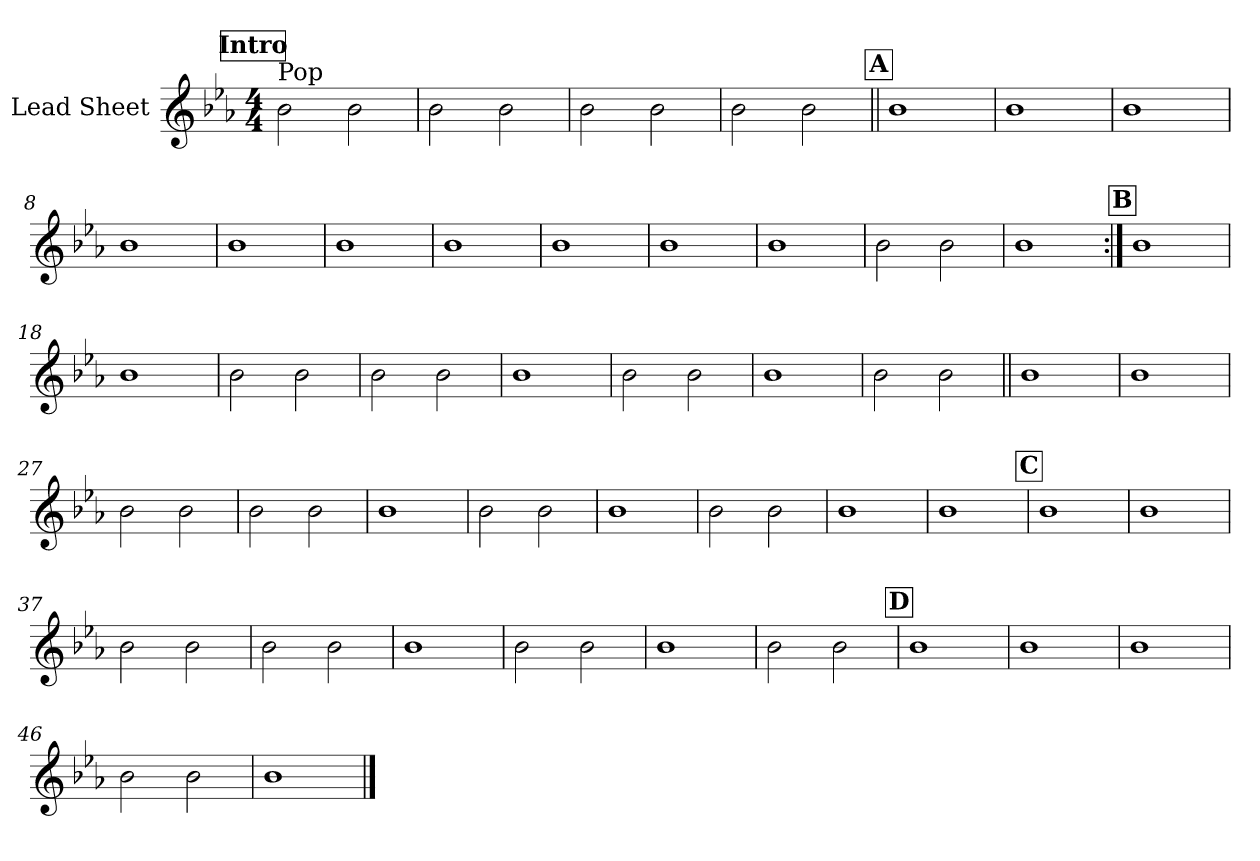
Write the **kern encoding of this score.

**kern
*part1
*staff1
*I"Lead Sheet
*clefG2
*k[b-e-a-]
*E-:
*M4/4
*MM86
!!LO:REH:place=s1:a:fs=14:t=Intro
=1
!LO:TX:a:t=Pop
2b-\
2b-\
=2
2b-\
2b-\
=3
2b-\
2b-\
=4
2b-\
2b-\
!!LO:LB:g=z
!!LO:REH:place=s1:a:fs=14:t=A
=5||
1b-
=6
1b-
=7
1b-
=8
1b-
!!LO:LB:g=z
=9
1b-
=10
1b-
=11
1b-
=12
1b-
!!LO:LB:g=z
=13
1b-
=14
1b-
=15
2b-\
2b-\
=16
1b-
!!LO:LB:g=z
!!LO:REH:place=s1:a:fs=14:t=B
=17:|!
1b-
=18
1b-
=19
2b-\
2b-\
=20
2b-\
2b-\
!!LO:LB:g=z
=21
1b-
=22
2b-\
2b-\
=23
1b-
=24
2b-\
2b-\
!!LO:LB:g=z
=25||
1b-
=26
1b-
=27
2b-\
2b-\
=28
2b-\
2b-\
!!LO:LB:g=z
=29
1b-
=30
2b-\
2b-\
=31
1b-
=32
2b-\
2b-\
!!LO:LB:g=z
=33
1b-
=34
1b-
!!LO:REH:place=s1:a:fs=14:t=C
=35
1b-
=36
1b-
!!LO:LB:g=z
=37
2b-\
2b-\
=38
2b-\
2b-\
=39
1b-
=40
2b-\
2b-\
!!LO:PB:g=z
=41
1b-
=42
2b-\
2b-\
!!LO:REH:place=s1:a:fs=14:t=D
=43
1b-
=44
1b-
!!LO:LB:g=z
=45
1b-
=46
2b-\
2b-\
=47
1b-
==
*-
